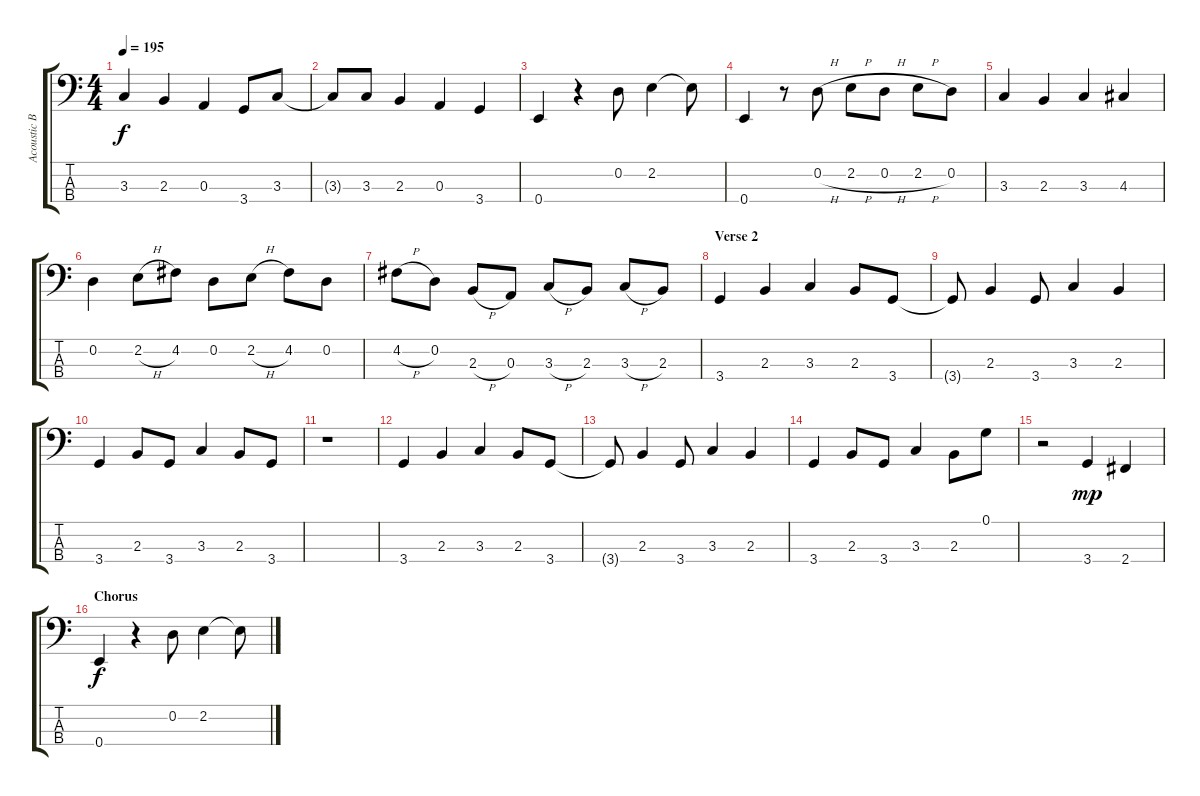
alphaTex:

\track ("Acoustic Bass" "Acoustic B") {instrument acousticguitarnylon}
\staff {score tabs}
\tuning (G2 D2 A1 E1) {hide}
\ts (4 4)
\tempo 195
\clef f4
\ks c
3.3.4{dy f} 2.3.4 0.3.4 3.4.8 3.3.8 |
3.3{t}.8 3.3.8 2.3.4 0.3.4 3.4.4 |
0.4.4 r.4 0.2.8 2.2.4 2.2{t}.8 |
0.4.4 r.8 0.2{h}.8 2.2{h}.8 0.2{h}.8 2.2{h}.8 0.2.8 |
3.3.4 2.3.4 3.3.4 4.3.4 |
0.2.4 2.2{h}.8 4.2.8 0.2.8 2.2{h}.8 4.2.8 0.2.8 |
4.2{h}.8 0.2.8 2.3{h}.8 0.3.8 3.3{h}.8 2.3.8 3.3{h}.8 2.3.8 |
\section ("" "Verse 2")
3.4.4 2.3.4 3.3.4 2.3.8 3.4.8 |
3.4{t}.8 2.3.4 3.4.8 3.3.4 2.3.4 |
3.4.4 2.3.8 3.4.8 3.3.4 2.3.8 3.4.8 |
r.1 |
3.4.4 2.3.4 3.3.4 2.3.8 3.4.8 |
3.4{t}.8 2.3.4 3.4.8 3.3.4 2.3.4 |
3.4.4 2.3.8 3.4.8 3.3.4 2.3.8 0.1.8 |
r.2 3.4.4{dy mp} 2.4.4 |
\section ("" "Chorus")
0.4.4{dy f} r.4 0.2.8 2.2.4 2.2{t}.8
